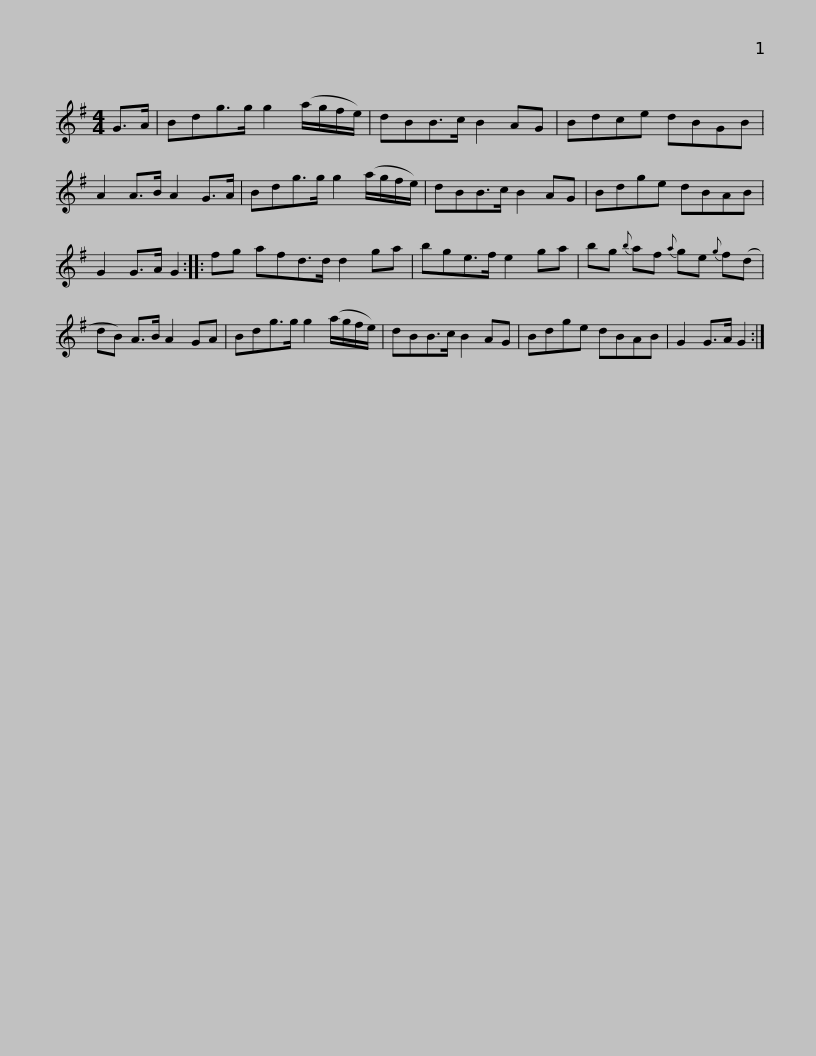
X:1
L:1/8
M:4/4
I:linebreak $
K:G
V:1 treble
V:1
 G>A | Bdg>g g2 (a/g/f/e/) | dBB>c B2 AG | Bdce dBGB | A2 A>B A2 G>A | %5
 Bdg>g g2 (a/g/f/e/) |$ dBB>c B2 AG | Bdge dBAB | G2 G>A G2 :: fg afd>d d2 ga | %10
 bge>f e2 ga |$ bg{b} af{a} ge{g} f(d | dB) A>B A2 GA | Bdg>g g2 (a/g/f/e/) | dBB>c B2 AG | %15
 Bdge dBAB |$ G2 G>A G2 :| %17
